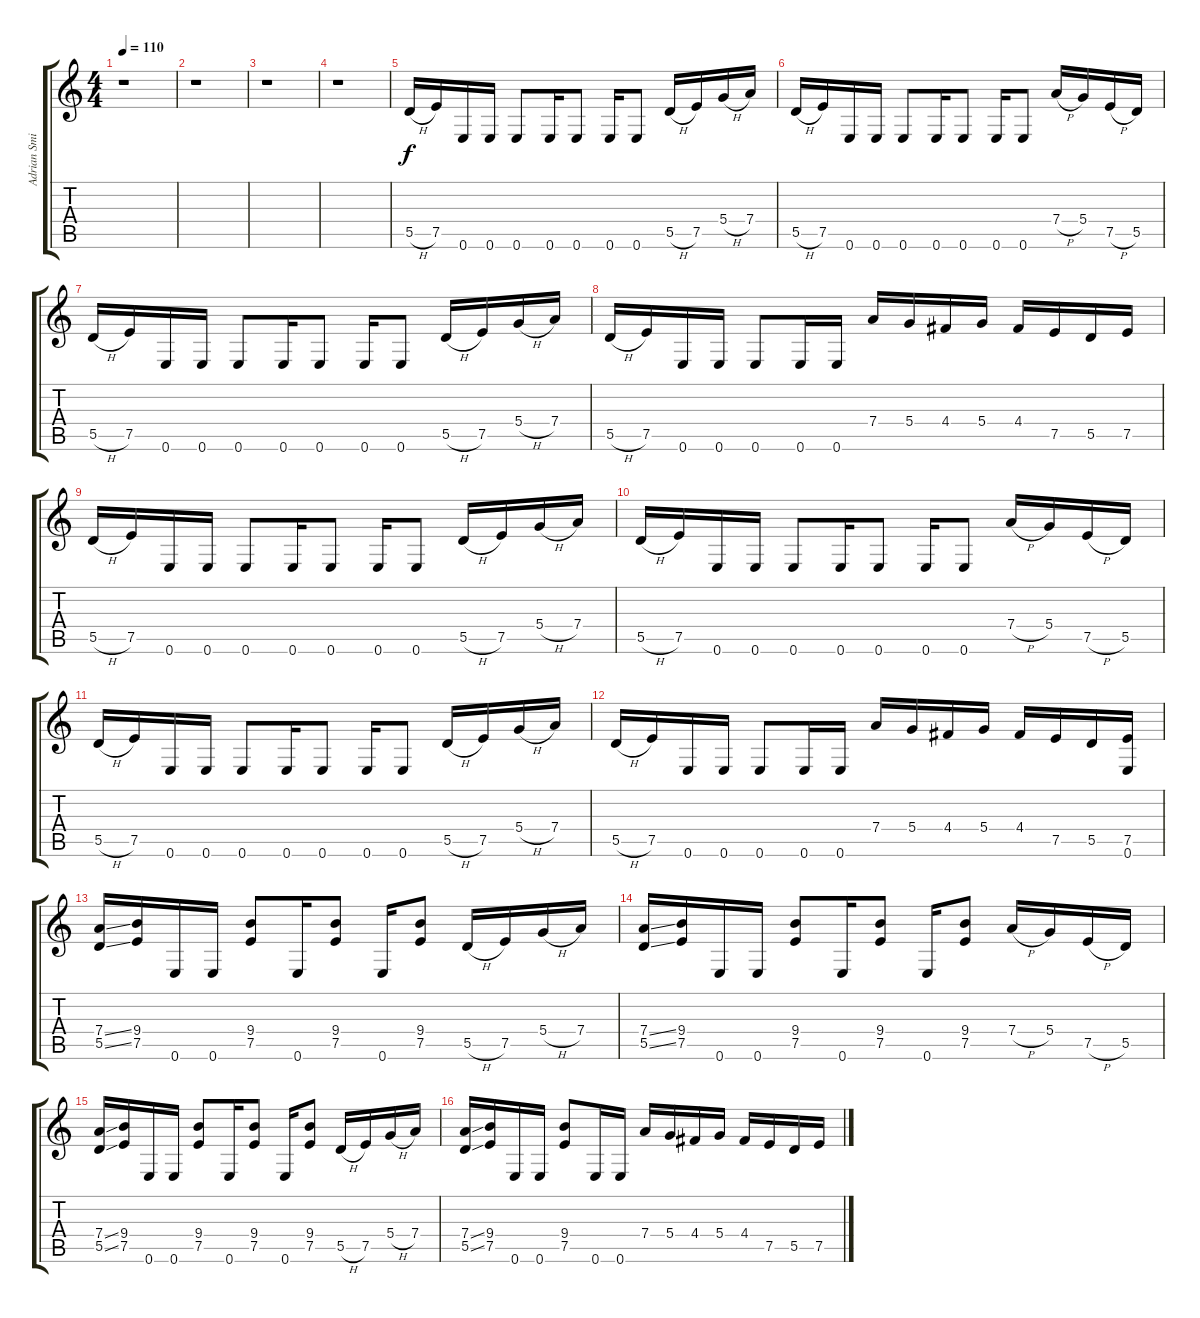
\track ("Adrian Smith" "Adrian Smi") {instrument distortionguitar}
\staff {score tabs}
\tuning (E4 B3 G3 D3 A2 E2) {hide}
\ts (4 4)
\tempo 110
\clef g2
\ks c
r.1{dy f instrument distortionguitar} |
r.1 |
r.1 |
r.1 |
5.5{h}.16 7.5.16 0.6.16 0.6.16 0.6.8 0.6.16 0.6.8 0.6.16 0.6.8 5.5{h}.16 7.5.16 5.4{h}.16 7.4.16 |
5.5{h}.16 7.5.16 0.6.16 0.6.16 0.6.8 0.6.16 0.6.8 0.6.16 0.6.8 7.4{h}.16 5.4.16 7.5{h}.16 5.5.16 |
5.5{h}.16 7.5.16 0.6.16 0.6.16 0.6.8 0.6.16 0.6.8 0.6.16 0.6.8 5.5{h}.16 7.5.16 5.4{h}.16 7.4.16 |
5.5{h}.16 7.5.16 0.6.16 0.6.16 0.6.8 0.6.16 0.6.16 7.4.16 5.4.16 4.4.16 5.4.16 4.4.16 7.5.16 5.5.16 7.5.16 |
5.5{h}.16 7.5.16 0.6.16 0.6.16 0.6.8 0.6.16 0.6.8 0.6.16 0.6.8 5.5{h}.16 7.5.16 5.4{h}.16 7.4.16 |
5.5{h}.16 7.5.16 0.6.16 0.6.16 0.6.8 0.6.16 0.6.8 0.6.16 0.6.8 7.4{h}.16 5.4.16 7.5{h}.16 5.5.16 |
5.5{h}.16 7.5.16 0.6.16 0.6.16 0.6.8 0.6.16 0.6.8 0.6.16 0.6.8 5.5{h}.16 7.5.16 5.4{h}.16 7.4.16 |
5.5{h}.16 7.5.16 0.6.16 0.6.16 0.6.8 0.6.16 0.6.16 7.4.16 5.4.16 4.4.16 5.4.16 4.4.16 7.5.16 5.5.16 (7.5 0.6).16 |
(7.4{ss} 5.5{ss}).16 (9.4 7.5).16 0.6.16 0.6.16 (9.4 7.5).8 0.6.16 (9.4 7.5).8 0.6.16 (9.4 7.5).8 5.5{h}.16 7.5.16 5.4{h}.16 7.4.16 |
(7.4{ss} 5.5{ss}).16 (9.4 7.5).16 0.6.16 0.6.16 (9.4 7.5).8 0.6.16 (9.4 7.5).8 0.6.16 (9.4 7.5).8 7.4{h}.16 5.4.16 7.5{h}.16 5.5.16 |
(7.4{ss} 5.5{ss}).16 (9.4 7.5).16 0.6.16 0.6.16 (9.4 7.5).8 0.6.16 (9.4 7.5).8 0.6.16 (9.4 7.5).8 5.5{h}.16 7.5.16 5.4{h}.16 7.4.16 |
(7.4{ss} 5.5{ss}).16 (9.4 7.5).16 0.6.16 0.6.16 (9.4 7.5).8 0.6.16 0.6.16 7.4.16 5.4.16 4.4.16 5.4.16 4.4.16 7.5.16 5.5.16 7.5.16
